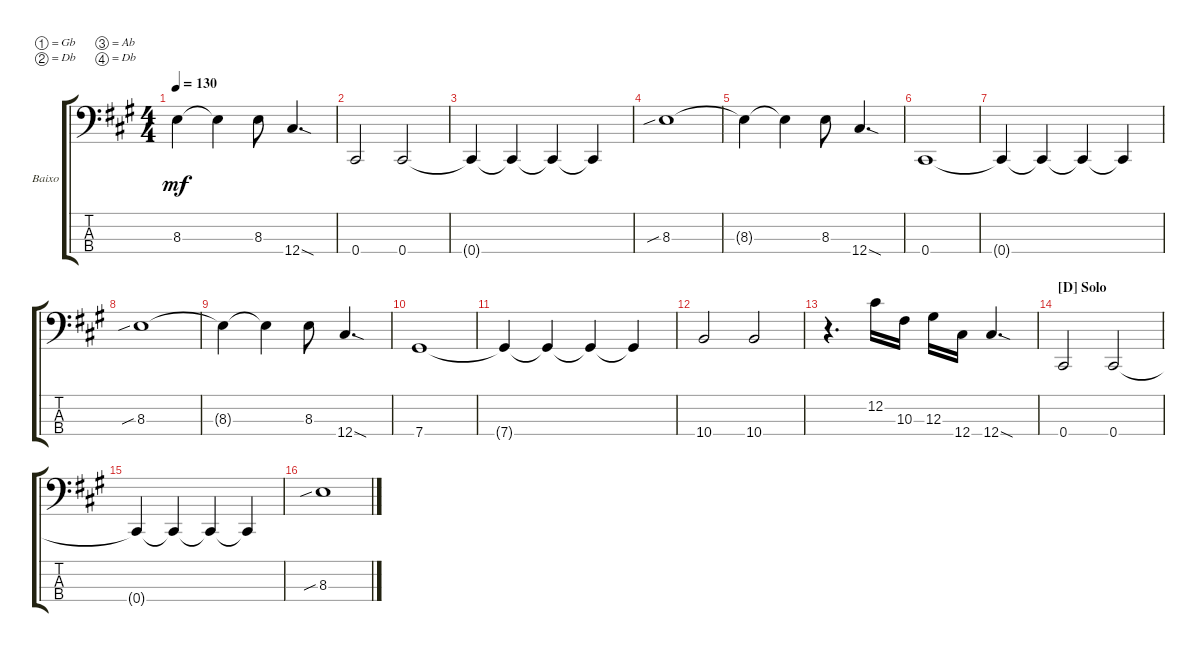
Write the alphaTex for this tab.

\defaultSystemsLayout 4
\bracketExtendMode groupsimilarinstruments
\firstSystemTrackNameOrientation horizontal
\otherSystemsTrackNameOrientation horizontal
\track ("Baixo" "Baixo") {instrument electricbassfinger}
\staff {score tabs}
\tuning (Gb2 Db2 Ab1 Db1)
\ts (4 4)
\tempo 130
\clef f4
\ks a
8.3{t}.4{dy mf} 8.3{t}.4 8.3.8 12.4{sod}.4{d} |
0.4.2 0.4.2 |
0.4{t}.4 0.4{t}.4 0.4{t}.4 0.4{t}.4 |
8.3{sib}.1 |
8.3{t}.4 8.3{t}.4 8.3.8 12.4{sod}.4{d} |
0.4.1 |
0.4{t}.4 0.4{t}.4 0.4{t}.4 0.4{t}.4 |
8.3{sib}.1 |
8.3{t}.4 8.3{t}.4 8.3.8 12.4{sod}.4{d} |
7.4.1 |
7.4{t}.4 7.4{t}.4 7.4{t}.4 7.4{t}.4 |
10.4.2 10.4.2 |
r.4{d} 12.2.16 10.3.16 12.3.16 12.4.16 12.4{sod}.4{d} |
\section ("D" "Solo")
0.4.2 0.4.2 |
0.4{t}.4 0.4{t}.4 0.4{t}.4 0.4{t}.4 |
8.3{sib}.1
